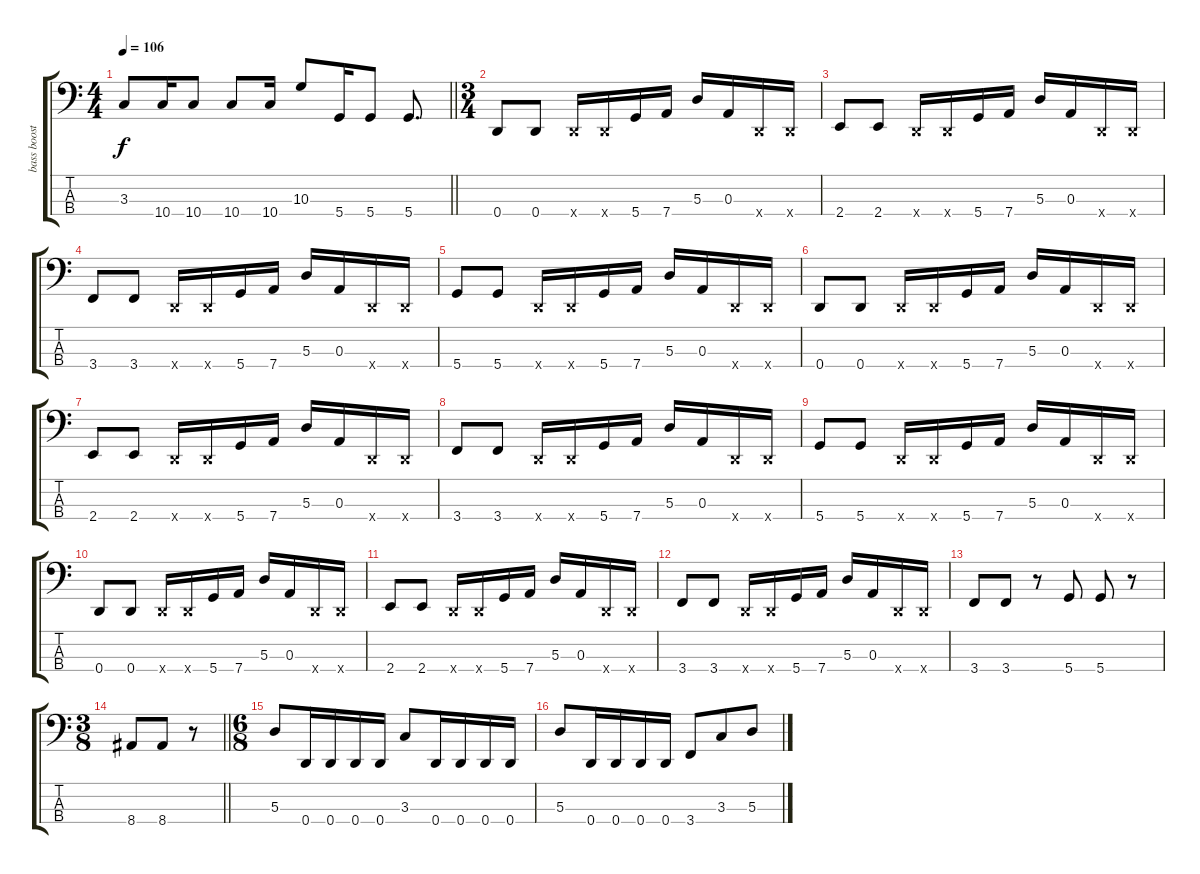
\track ("bass boost" "bass boost") {instrument slapbass2}
\staff {score tabs}
\tuning (G2 D2 A1 D1) {hide}
\ts (4 4)
\tempo 106
\clef f4
\barLineRight lightlight
\ks c
3.3{t}.8{dy f} 10.4.16 10.4.8 10.4.8 10.4.16 10.3.8 5.4.16 5.4.8 5.4.8{d} |
\ts (3 4)
0.4.8 0.4.8 0.4{x}.16 0.4{x}.16 5.4.16 7.4.16 5.3.16 0.3.16 0.4{x}.16 0.4{x}.16 |
2.4.8 2.4.8 0.4{x}.16 0.4{x}.16 5.4.16 7.4.16 5.3.16 0.3.16 0.4{x}.16 0.4{x}.16 |
3.4.8 3.4.8 0.4{x}.16 0.4{x}.16 5.4.16 7.4.16 5.3.16 0.3.16 0.4{x}.16 0.4{x}.16 |
5.4.8 5.4.8 0.4{x}.16 0.4{x}.16 5.4.16 7.4.16 5.3.16 0.3.16 0.4{x}.16 0.4{x}.16 |
0.4.8 0.4.8 0.4{x}.16 0.4{x}.16 5.4.16 7.4.16 5.3.16 0.3.16 0.4{x}.16 0.4{x}.16 |
2.4.8 2.4.8 0.4{x}.16 0.4{x}.16 5.4.16 7.4.16 5.3.16 0.3.16 0.4{x}.16 0.4{x}.16 |
3.4.8 3.4.8 0.4{x}.16 0.4{x}.16 5.4.16 7.4.16 5.3.16 0.3.16 0.4{x}.16 0.4{x}.16 |
5.4.8 5.4.8 0.4{x}.16 0.4{x}.16 5.4.16 7.4.16 5.3.16 0.3.16 0.4{x}.16 0.4{x}.16 |
0.4.8 0.4.8 0.4{x}.16 0.4{x}.16 5.4.16 7.4.16 5.3.16 0.3.16 0.4{x}.16 0.4{x}.16 |
2.4.8 2.4.8 0.4{x}.16 0.4{x}.16 5.4.16 7.4.16 5.3.16 0.3.16 0.4{x}.16 0.4{x}.16 |
3.4.8 3.4.8 0.4{x}.16 0.4{x}.16 5.4.16 7.4.16 5.3.16 0.3.16 0.4{x}.16 0.4{x}.16 |
3.4.8 3.4.8 r.8 5.4.8 5.4.8 r.8 |
\ts (3 8)
\barLineRight lightlight
8.4.8 8.4.8 r.8 |
\ts (6 8)
5.3.8 0.4.16 0.4.16 0.4.16 0.4.16 3.3.8 0.4.16 0.4.16 0.4.16 0.4.16 |
5.3.8 0.4.16 0.4.16 0.4.16 0.4.16 3.4.8 3.3.8 5.3.8
